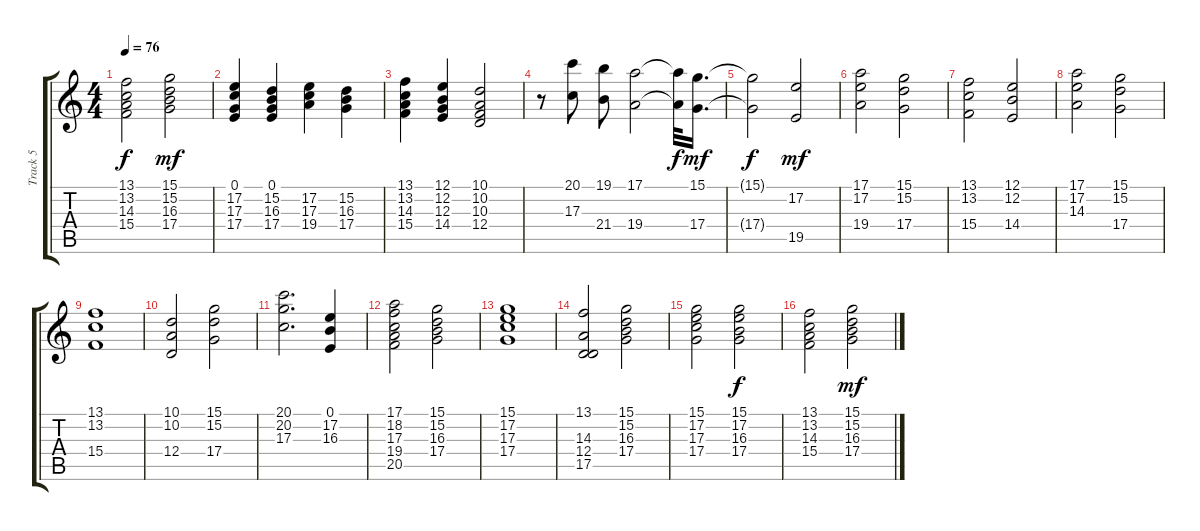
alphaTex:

\track ("Track 5" "Track 5") {instrument percussiveorgan}
\staff {score tabs}
\tuning (E4 B3 G3 D3 A2 E2) {hide}
\ts (4 4)
\tempo 76
\clef g2
\ks c
(13.1 13.2 14.3 15.4).2{dy f} (15.1 15.2 16.3 17.4).2{dy mf} |
(0.1 17.2 17.3 17.4).4 (0.1 15.2 16.3 17.4).4 (17.2 17.3 19.4).4 (15.2 16.3 17.4).4 |
(13.1 13.2 14.3 15.4).4 (12.1 12.2 12.3 14.4).4 (10.1 10.2 10.3 12.4).2 |
r.8 (20.1 17.3).8 (19.1 21.4).8 (17.1 19.4).2 (17.1{t} 19.4{t}).32{dy f} (15.1 17.4).16{d dy mf} |
(15.1{t} 17.4{t}).2{dy f} (17.2 19.5).2{dy mf} |
(17.1 17.2 19.4).2 (15.1 15.2 17.4).2 |
(13.1 13.2 15.4).2 (12.1 12.2 14.4).2 |
(17.1 17.2 14.3).2 (15.1 15.2 17.4).2 |
(13.1 13.2 15.4).1 |
(10.1 10.2 12.4).2 (15.1 15.2 17.4).2 |
(20.1 20.2 17.3).2{d} (0.1 17.2 16.3).4 |
(17.1 18.2 17.3 19.4 20.5).2 (15.1 15.2 16.3 17.4).2 |
(15.1 17.2 17.3 17.4).1 |
(13.1 14.3 12.4 17.5).2 (15.1 15.2 16.3 17.4).2 |
(15.1 17.2 17.3 17.4).2 (15.1 17.2 16.3 17.4).2{dy f} |
(13.1 13.2 14.3 15.4).2 (15.1 15.2 16.3 17.4).2{dy mf}
